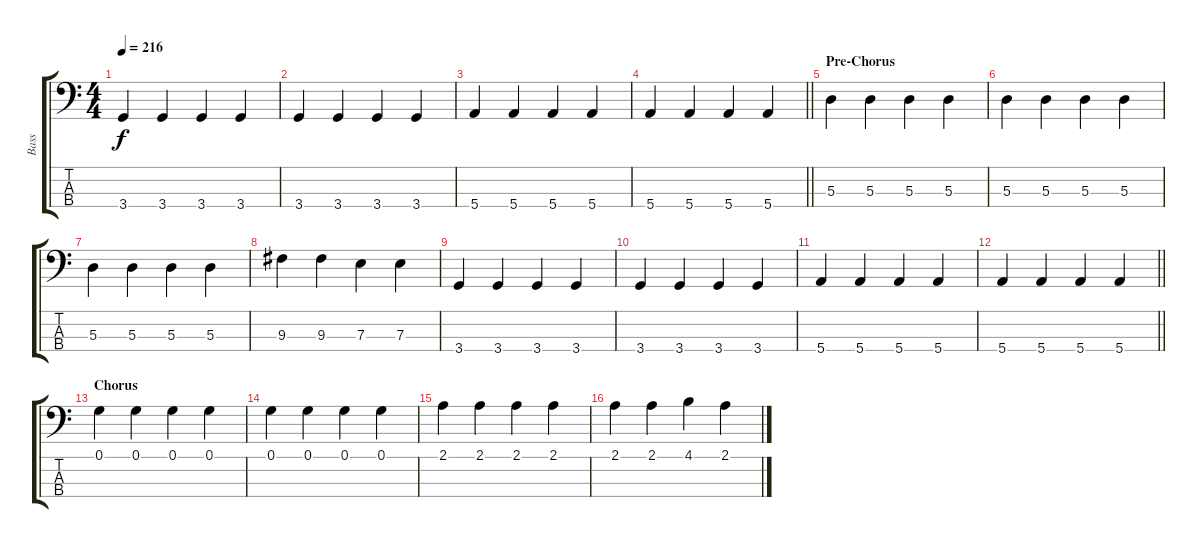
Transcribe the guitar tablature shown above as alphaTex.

\track ("Bass" "Bass") {instrument slapbass2}
\staff {score tabs}
\tuning (G2 D2 A1 E1) {hide}
\ts (4 4)
\tempo 216
\clef f4
\ks c
3.4.4{dy f} 3.4.4 3.4.4 3.4.4 |
3.4.4 3.4.4 3.4.4 3.4.4 |
5.4.4 5.4.4 5.4.4 5.4.4 |
\barLineRight lightlight
5.4.4 5.4.4 5.4.4 5.4.4 |
\section ("" "Pre-Chorus")
5.3.4 5.3.4 5.3.4 5.3.4 |
5.3.4 5.3.4 5.3.4 5.3.4 |
5.3.4 5.3.4 5.3.4 5.3.4 |
9.3.4 9.3.4 7.3.4 7.3.4 |
3.4.4 3.4.4 3.4.4 3.4.4 |
3.4.4 3.4.4 3.4.4 3.4.4 |
5.4.4 5.4.4 5.4.4 5.4.4 |
\barLineRight lightlight
5.4.4 5.4.4 5.4.4 5.4.4 |
\section ("" "Chorus")
0.1.4 0.1.4 0.1.4 0.1.4 |
0.1.4 0.1.4 0.1.4 0.1.4 |
2.1.4 2.1.4 2.1.4 2.1.4 |
2.1.4 2.1.4 4.1.4 2.1.4
